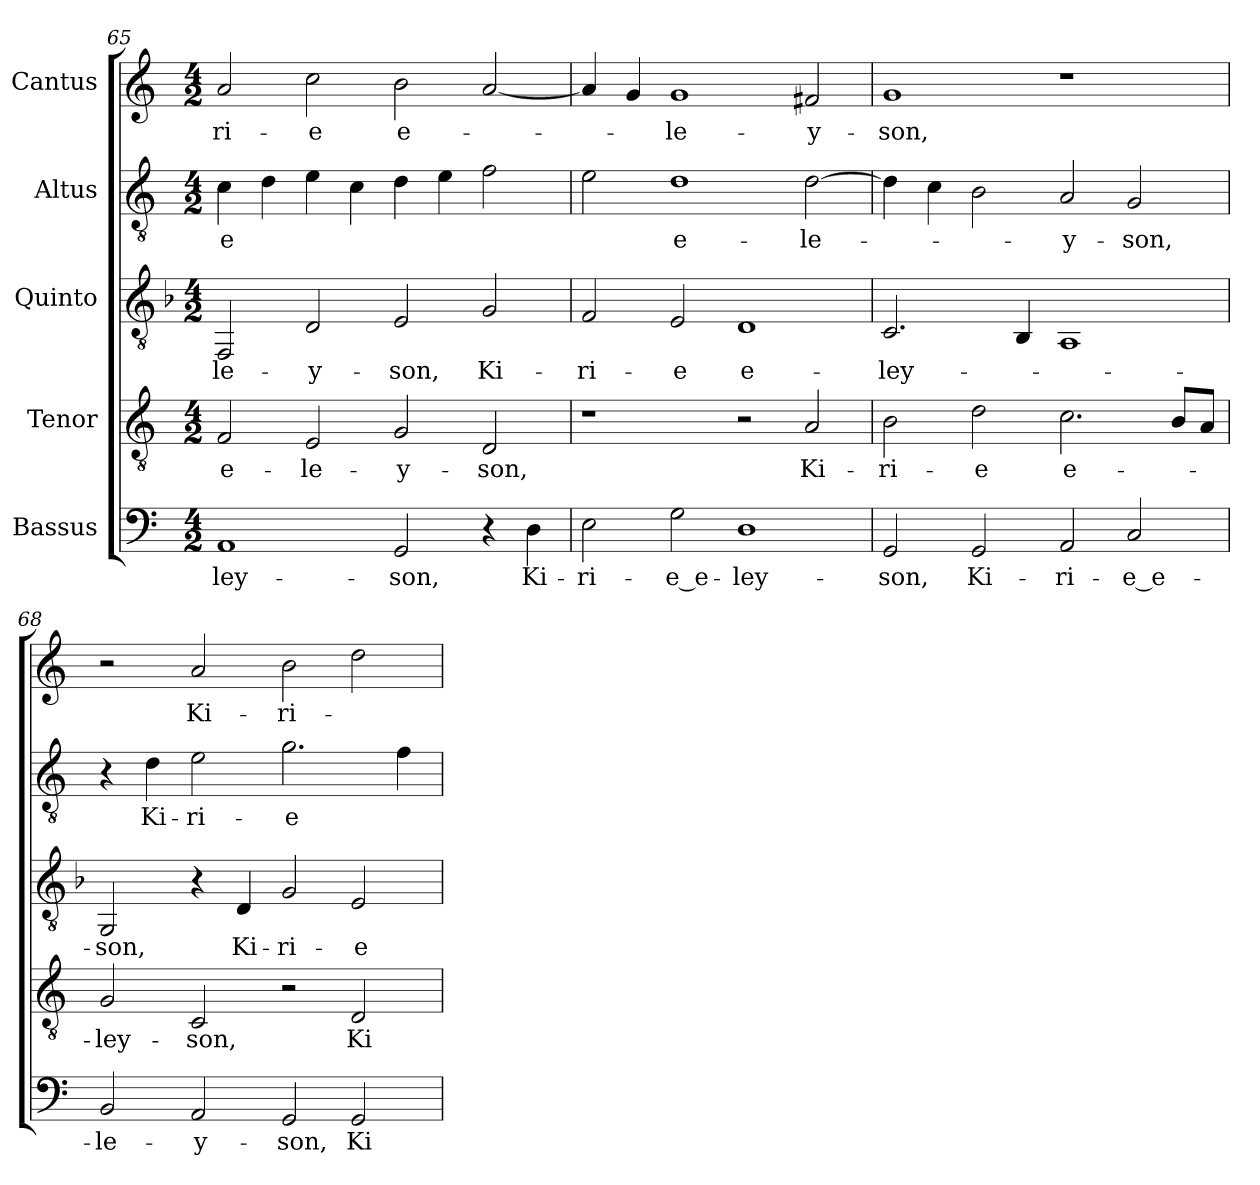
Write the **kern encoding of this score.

**kern	**text	**kern	**text	**kern	**text	**kern	**text	**kern	**text
*part5	*part5	*part4	*part4	*part3	*part3	*part2	*part2	*part1	*part1
*staff5	*staff5	*staff4	*staff4	*staff3	*staff3	*staff2	*staff2	*staff1	*staff1
*I"Bassus	*	*I"Tenor	*	*I"Quinto	*	*I"Altus	*	*I"Cantus	*
*clefF4	*	*clefGv2	*	*clefGv2	*	*clefGv2	*	*clefG2	*
*	*	*	*	*ITrd-4c-7	*	*	*	*	*
*k[]	*	*k[]	*	*k[]	*	*k[]	*	*k[]	*
*C:	*	*C:	*	*C:	*	*C:	*	*C:	*
*M4/2	*	*M4/2	*	*M4/2	*	*M4/2	*	*M4/2	*
=65	=65	=65	=65	=65	=65	=65	=65	=65	=65
!	!LO:LY:b:color=#000000	!	!	!	!	!	!	!	!
!	!	!	!LO:LY:b:color=#000000	!	!	!	!	!	!
!	!	!	!	!	!LO:LY:b:color=#000000	!	!	!	!
!	!	!	!	!	!	!	!LO:LY:b:color=#000000	!	!
!	!	!	!	!	!	!	!	!	!LO:LY:b:color=#000000
1AAi	-ley-	2Fi/	e-	2Ci/	-le-	4ci\	-e	2ai/	-ri-
.	.	.	.	.	.	4di\	.	.	.
!	!	!	!LO:LY:b:color=#000000	!	!	!	!	!	!
!	!	!	!	!	!LO:LY:b:color=#000000	!	!	!	!
!	!	!	!	!	!	!	!	!	!LO:LY:b:color=#000000
.	.	2Ei/	-le-	2Ai/	-y-	4ei\	.	2cci\	-e
.	.	.	.	.	.	4ci\	.	.	.
!	!LO:LY:b:color=#000000	!	!	!	!	!	!	!	!
!	!	!	!LO:LY:b:color=#000000	!	!	!	!	!	!
!	!	!	!	!	!LO:LY:b:color=#000000	!	!	!	!
!	!	!	!	!	!	!	!	!	!LO:LY:b:color=#000000
2GGi/	-son,	2Gi/	-y-	2Bi/	-son,	4di\	.	2bi\	e-
.	.	.	.	.	.	4ei\	.	.	.
!	!	!	!LO:LY:b:color=#000000	!	!	!	!	!	!
!	!	!	!	!	!LO:LY:b:color=#000000	!	!	!	!
4r	.	2Di/	-son,	2di/	Ki-	2fi\	.	[<2ai/	.
!	!LO:LY:b:color=#000000	!	!	!	!	!	!	!	!
4Di\	Ki-	.	.	.	.	.	.	.	.
!!LO:PB:g=z
=66	=66	=66	=66	=66	=66	=66	=66	=66	=66
!	!LO:LY:b:color=#000000	!	!	!	!	!	!	!	!
!	!	!	!	!	!LO:LY:b:color=#000000	!	!	!	!
2Ei\	-ri-	1r	.	2ci/	-ri-	2ei\	.	4ai/]	.
.	.	.	.	.	.	.	.	4gi/	.
!	!LO:LY:b:color=#000000	!	!	!	!	!	!	!	!
!	!	!	!	!	!LO:LY:b:color=#000000	!	!	!	!
!	!	!	!	!	!	!	!LO:LY:b:color=#000000	!	!
!	!	!	!	!	!	!	!	!	!LO:LY:b:color=#000000
2Gi\	-e_e-	.	.	2Bi/	-e	1di	e-	1gi	-le-
!	!LO:LY:b:color=#000000	!	!	!	!	!	!	!	!
!	!	!	!	!	!LO:LY:b:color=#000000	!	!	!	!
1Di	-ley-	2r	.	1Ai	e-	.	.	.	.
!	!	!	!LO:LY:b:color=#000000	!	!	!	!	!	!
!	!	!	!	!	!	!	!LO:LY:b:color=#000000	!	!
!	!	!	!	!	!	!	!	!	!LO:LY:b:color=#000000
.	.	2Ai/	Ki-	.	.	[>2di\	-le-	2f#Xi/	-y-
=67	=67	=67	=67	=67	=67	=67	=67	=67	=67
!	!LO:LY:b:color=#000000	!	!	!	!	!	!	!	!
!	!	!	!LO:LY:b:color=#000000	!	!	!	!	!	!
!	!	!	!	!	!LO:LY:b:color=#000000	!	!	!	!
!	!	!	!	!	!	!	!	!	!LO:LY:b:color=#000000
2GGi/	-son,	2Bi\	-ri-	2.Gi/	-ley-	4di\]	.	1gi	-son,
.	.	.	.	.	.	4ci\	.	.	.
!	!LO:LY:b:color=#000000	!	!	!	!	!	!	!	!
!	!	!	!LO:LY:b:color=#000000	!	!	!	!	!	!
2GGi/	Ki-	2di\	-e	.	.	2Bi\	.	.	.
.	.	.	.	4Fi/	.	.	.	.	.
!	!LO:LY:b:color=#000000	!	!	!	!	!	!	!	!
!	!	!	!LO:LY:b:color=#000000	!	!	!	!	!	!
!	!	!	!	!	!	!	!LO:LY:b:color=#000000	!	!
2AAi/	-ri-	2.ci\	e-	1Ei	.	2Ai/	-y-	1r	.
!	!LO:LY:b:color=#000000	!	!	!	!	!	!	!	!
!	!	!	!	!	!	!	!LO:LY:b:color=#000000	!	!
2Ci/	-e_e-	.	.	.	.	2Gi/	-son,	.	.
.	.	8Bi/L	.	.	.	.	.	.	.
.	.	8Ai/J	.	.	.	.	.	.	.
=68	=68	=68	=68	=68	=68	=68	=68	=68	=68
!	!LO:LY:b:color=#000000	!	!	!	!	!	!	!	!
!	!	!	!LO:LY:b:color=#000000	!	!	!	!	!	!
!	!	!	!	!	!LO:LY:b:color=#000000	!	!	!	!
2BBi/	-le-	2Gi/	-ley-	2Di/	-son,	4r	.	2r	.
!	!	!	!	!	!	!	!LO:LY:b:color=#000000	!	!
.	.	.	.	.	.	4di\	Ki-	.	.
!	!LO:LY:b:color=#000000	!	!	!	!	!	!	!	!
!	!	!	!LO:LY:b:color=#000000	!	!	!	!	!	!
!	!	!	!	!	!	!	!LO:LY:b:color=#000000	!	!
!	!	!	!	!	!	!	!	!	!LO:LY:b:color=#000000
2AAi/	-y-	2Ci/	-son,	4r	.	2ei\	-ri-	2ai/	Ki-
!	!	!	!	!	!LO:LY:b:color=#000000	!	!	!	!
.	.	.	.	4Ai/	Ki-	.	.	.	.
!	!LO:LY:b:color=#000000	!	!	!	!	!	!	!	!
!	!	!	!	!	!LO:LY:b:color=#000000	!	!	!	!
!	!	!	!	!	!	!	!LO:LY:b:color=#000000	!	!
!	!	!	!	!	!	!	!	!	!LO:LY:b:color=#000000
2GGi/	-son,	2r	.	2di/	-ri-	2.gi\	-e	2bi\	-ri-
!	!LO:LY:b:color=#000000	!	!	!	!	!	!	!	!
!	!	!	!LO:LY:b:color=#000000	!	!	!	!	!	!
!	!	!	!	!	!LO:LY:b:color=#000000	!	!	!	!
2GGi/	Ki-	2Di/	Ki-	2Bi/	-e	.	.	2ddi\	.
.	.	.	.	.	.	4fi\	.	.	.
=	=	=	=	=	=	=	=	=	=
*-	*-	*-	*-	*-	*-	*-	*-	*-	*-
